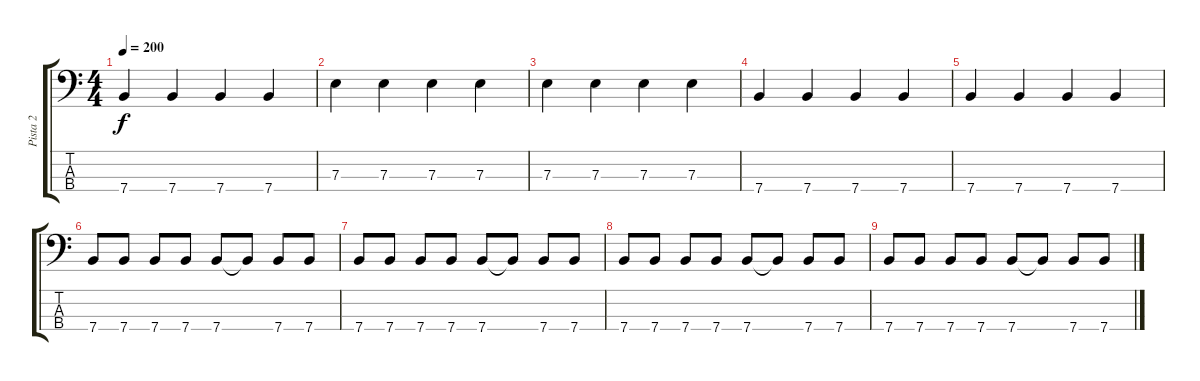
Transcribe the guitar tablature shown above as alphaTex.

\track ("Pista 2" "Pista 2") {instrument electricbassfinger}
\staff {score tabs}
\tuning (G2 D2 A1 E1) {hide}
\ts (4 4)
\tempo 200
\clef f4
\ks c
7.4.4{dy f} 7.4.4 7.4.4 7.4.4 |
7.3.4 7.3.4 7.3.4 7.3.4 |
7.3.4 7.3.4 7.3.4 7.3.4 |
7.4.4 7.4.4 7.4.4 7.4.4 |
7.4.4 7.4.4 7.4.4 7.4.4 |
7.4.8 7.4.8 7.4.8 7.4.8 7.4.8 7.4{t}.8 7.4.8 7.4.8 |
7.4.8 7.4.8 7.4.8 7.4.8 7.4.8 7.4{t}.8 7.4.8 7.4.8 |
7.4.8 7.4.8 7.4.8 7.4.8 7.4.8 7.4{t}.8 7.4.8 7.4.8 |
7.4.8 7.4.8 7.4.8 7.4.8 7.4.8 7.4{t}.8 7.4.8 7.4.8
